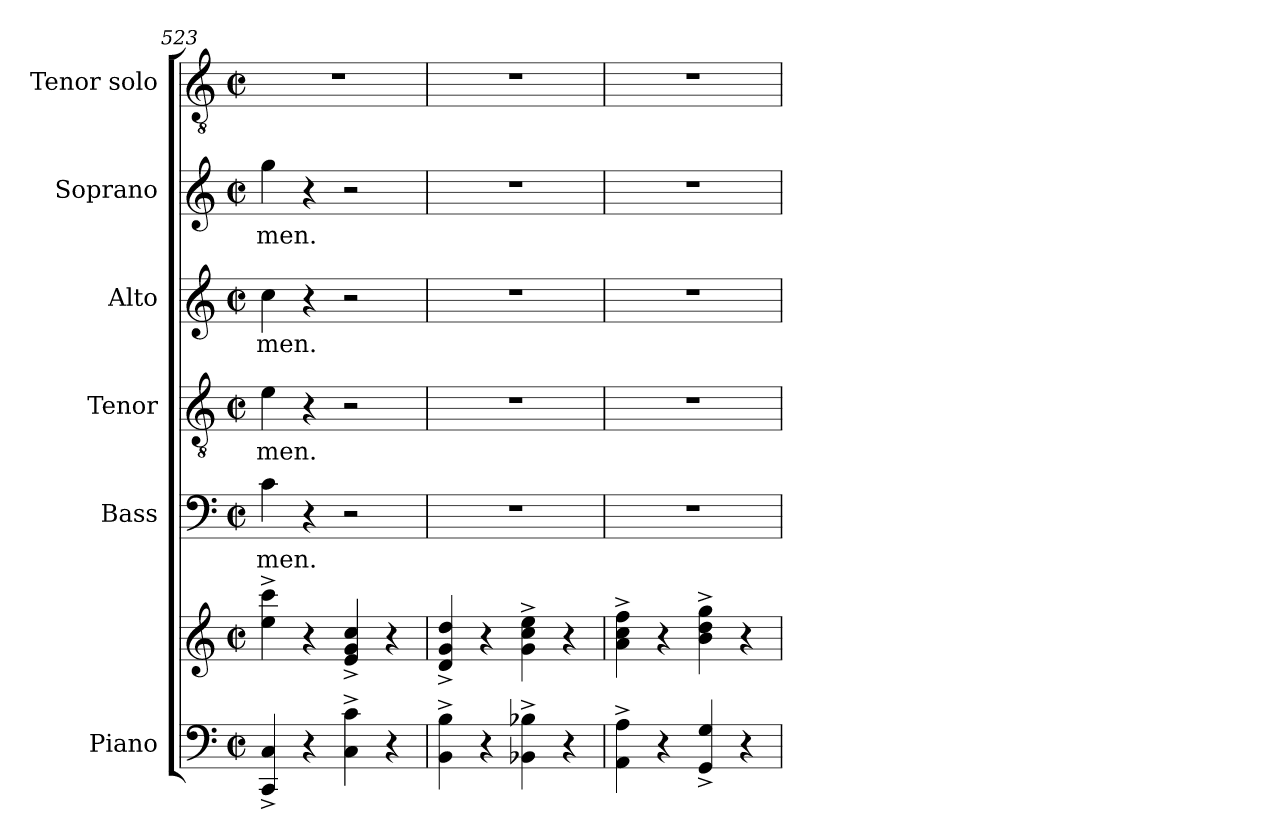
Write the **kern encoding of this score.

**kern	**kern	**kern	**text	**kern	**text	**kern	**text	**kern	**text	**kern
*part6	*part6	*part5	*part5	*part4	*part4	*part3	*part3	*part2	*part2	*part1
*staff7	*staff6	*staff5	*staff5	*staff4	*staff4	*staff3	*staff3	*staff2	*staff2	*staff1
*I"Piano	*	*I"Bass	*	*I"Tenor	*	*I"Alto	*	*I"Soprano	*	*I"Tenor solo
*I'Pno.	*	*I'B.	*	*I'T.	*	*I'A.	*	*I'S.	*	*I'T.s
*clefF4	*clefG2	*clefF4	*	*clefGv2	*	*clefG2	*	*clefG2	*	*clefGv2
*k[]	*k[]	*k[]	*	*k[]	*	*k[]	*	*k[]	*	*k[]
*M2/2	*M2/2	*M2/2	*	*M2/2	*	*M2/2	*	*M2/2	*	*M2/2
*met(c|)	*met(c|)	*met(c|)	*	*met(c|)	*	*met(c|)	*	*met(c|)	*	*met(c|)
=523	=523	=523	=523	=523	=523	=523	=523	=523	=523	=523
!	!	!	!LO:LY:b	!	!LO:LY:b	!	!LO:LY:b	!	!LO:LY:b	!
4CC/^ 4C/^	4ee\^ 4ccc\^	4c\	-men.	4e\	-men.	4cc\	-men.	4gg\	-men.	1r
4r	4r	4r	.	4r	.	4r	.	4r	.	.
4C\^ 4c\^	4e/^ 4g/^ 4cc/^	2r	.	2r	.	2r	.	2r	.	.
4r	4r	.	.	.	.	.	.	.	.	.
=524	=524	=524	=524	=524	=524	=524	=524	=524	=524	=524
4BB\^ 4B\^	4d/^ 4g/^ 4dd/^	1r	.	1r	.	1r	.	1r	.	1r
4r	4r	.	.	.	.	.	.	.	.	.
4BB-X\^ 4B-X\^	4g\^ 4cc\^ 4ee\^	.	.	.	.	.	.	.	.	.
4r	4r	.	.	.	.	.	.	.	.	.
!!LO:LB:g=z
=525	=525	=525	=525	=525	=525	=525	=525	=525	=525	=525
4AA\^ 4A\^	4a\^ 4cc\^ 4ff\^	1r	.	1r	.	1r	.	1r	.	1r
4r	4r	.	.	.	.	.	.	.	.	.
4GG/^ 4G/^	4b\^ 4dd\^ 4gg\^	.	.	.	.	.	.	.	.	.
4r	4r	.	.	.	.	.	.	.	.	.
=	=	=	=	=	=	=	=	=	=	=
*-	*-	*-	*-	*-	*-	*-	*-	*-	*-	*-
